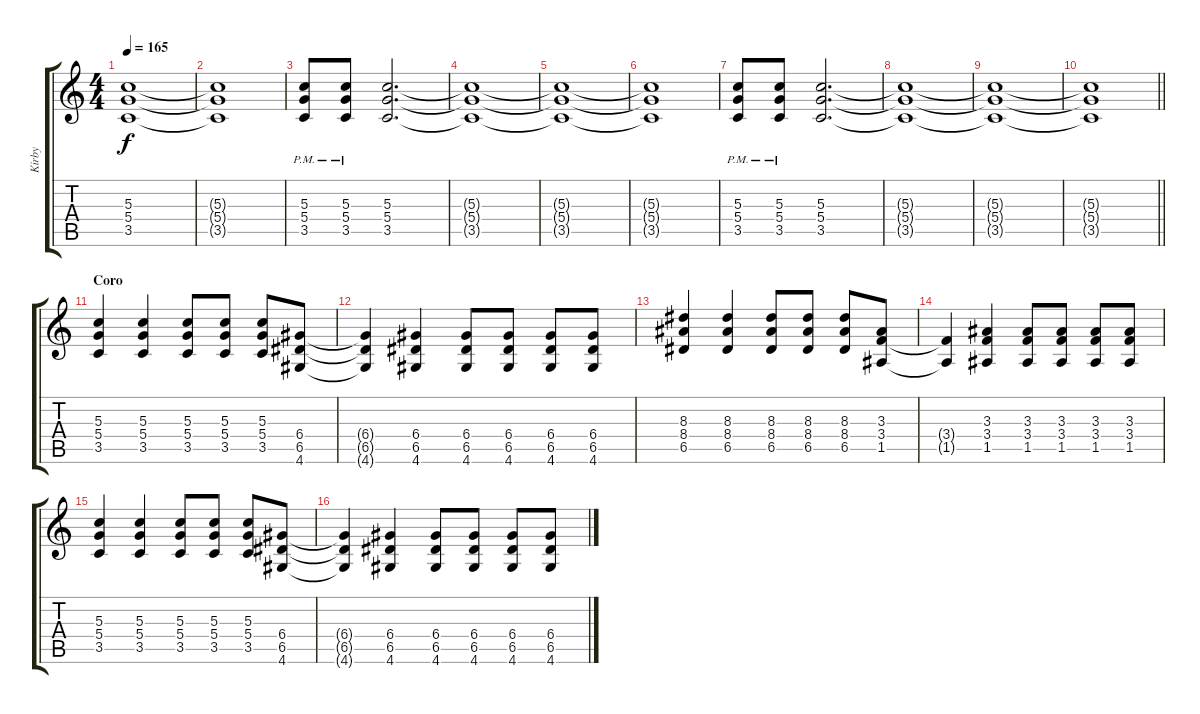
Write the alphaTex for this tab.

\track ("Kirby" "Kirby") {instrument overdrivenguitar}
\staff {score tabs}
\tuning (E4 B3 G3 D3 A2 E2) {hide}
\ts (4 4)
\tempo 165
\clef g2
\ks c
(5.3{t} 5.4{t} 3.5{t}).1{dy f} |
(5.3{t} 5.4{t} 3.5{t}).1 |
(5.3{pm} 5.4{pm} 3.5{pm}).8 (5.3{pm} 5.4{pm} 3.5{pm}).8 (5.3 5.4 3.5).2{d} |
(5.3{t} 5.4{t} 3.5{t}).1 |
(5.3{t} 5.4{t} 3.5{t}).1 |
(5.3{t} 5.4{t} 3.5{t}).1 |
(5.3{pm} 5.4{pm} 3.5{pm}).8 (5.3{pm} 5.4{pm} 3.5{pm}).8 (5.3 5.4 3.5).2{d} |
(5.3{t} 5.4{t} 3.5{t}).1 |
(5.3{t} 5.4{t} 3.5{t}).1 |
\barLineRight lightlight
(5.3{t} 5.4{t} 3.5{t}).1 |
\section ("" "Coro")
(5.3 5.4 3.5).4 (5.3 5.4 3.5).4 (5.3 5.4 3.5).8 (5.3 5.4 3.5).8 (5.3 5.4 3.5).8 (6.4 6.5 4.6).8 |
(6.4{t} 6.5{t} 4.6{t}).4 (6.4 6.5 4.6).4 (6.4 6.5 4.6).8 (6.4 6.5 4.6).8 (6.4 6.5 4.6).8 (6.4 6.5 4.6).8 |
(8.3 8.4 6.5).4 (8.3 8.4 6.5).4 (8.3 8.4 6.5).8 (8.3 8.4 6.5).8 (8.3 8.4 6.5).8 (3.3 3.4 1.5).8 |
(3.4{t} 1.5{t}).4 (3.3 3.4 1.5).4 (3.3 3.4 1.5).8 (3.3 3.4 1.5).8 (3.3 3.4 1.5).8 (3.3 3.4 1.5).8 |
(5.3 5.4 3.5).4 (5.3 5.4 3.5).4 (5.3 5.4 3.5).8 (5.3 5.4 3.5).8 (5.3 5.4 3.5).8 (6.4 6.5 4.6).8 |
(6.4{t} 6.5{t} 4.6{t}).4 (6.4 6.5 4.6).4 (6.4 6.5 4.6).8 (6.4 6.5 4.6).8 (6.4 6.5 4.6).8 (6.4 6.5 4.6).8
